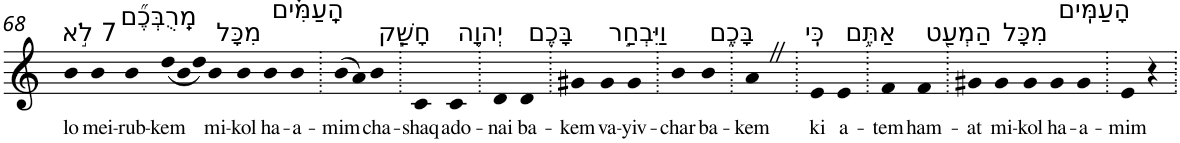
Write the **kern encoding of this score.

**kern	**text
*part1	*part1
*staff1	*staff1
*I"Piano	*
*I'Pno	*
!!LO:PB:g=z
*clefG2	*
*k[]	*
=68	=68
!LO:TX:a:t=7 לֹ֣א	!
!	!LO:LY:b
4b	lo
!LO:TX:a:t=מֵֽרֻבְּכֶ֞ם	!
!	!LO:LY:b
4b	mei-
!	!LO:LY:b
4b	-rub-
!	!LO:LY:b
(<12dd	-kem
12b	.
12dd)	.
!LO:TX:a:t=מִכָּל	!
!	!LO:LY:b
4b	mi-
!	!LO:LY:b
4b	-kol
!LO:TX:a:t=הָֽעַמִּ֗ים	!
!	!LO:LY:b
4b	ha-
!	!LO:LY:b
4b	-a-
=69.	=69.
!	!LO:LY:b
(8b	-mim
8a)	.
!LO:TX:a:t=חָשַׁ֧ק	!
!	!LO:LY:b
4b	cha-
=70.	=70.
!	!LO:LY:b
4c	-shaq
!LO:TX:a:t=יְהוָ֛ה	!
!	!LO:LY:b
4c	ado-
=71.	=71.
!	!LO:LY:b
4d	-nai
!LO:TX:a:t=בָּכֶ֖ם	!
!	!LO:LY:b
4d	ba-
=72.	=72.
!	!LO:LY:b
4g#X	-kem
!LO:TX:a:t=וַיִּבְחַ֣ר	!
!	!LO:LY:b
4g#	va-
!	!LO:LY:b
4g#	-yiv-
=73.	=73.
!	!LO:LY:b
4b	-char
!LO:TX:a:t=בָּכֶ֑ם	!
!	!LO:LY:b
4b	ba-
=74.	=74.
!	!LO:LY:b
4aZ	-kem
=75.	=75.
!LO:TX:a:t=כִּֽי	!
!	!LO:LY:b
4e	ki
!LO:TX:a:t=אַתֶּ֥ם	!
!	!LO:LY:b
4e	a-
=76.	=76.
!	!LO:LY:b
4f	-tem
!LO:TX:a:t=הַמְעַ֖ט	!
!	!LO:LY:b
4f	ham-
=77.	=77.
!	!LO:LY:b
4g#X	-at
!LO:TX:a:t=מִכָּל	!
!	!LO:LY:b
4g#	mi-
!	!LO:LY:b
4g#	-kol
!LO:TX:a:t=הָעַמִּֽים	!
!	!LO:LY:b
4g#	ha-
!	!LO:LY:b
4g#	-a-
=78.	=78.
!	!LO:LY:b
4e	-mim
4r	.
=.	=.
*-	*-
